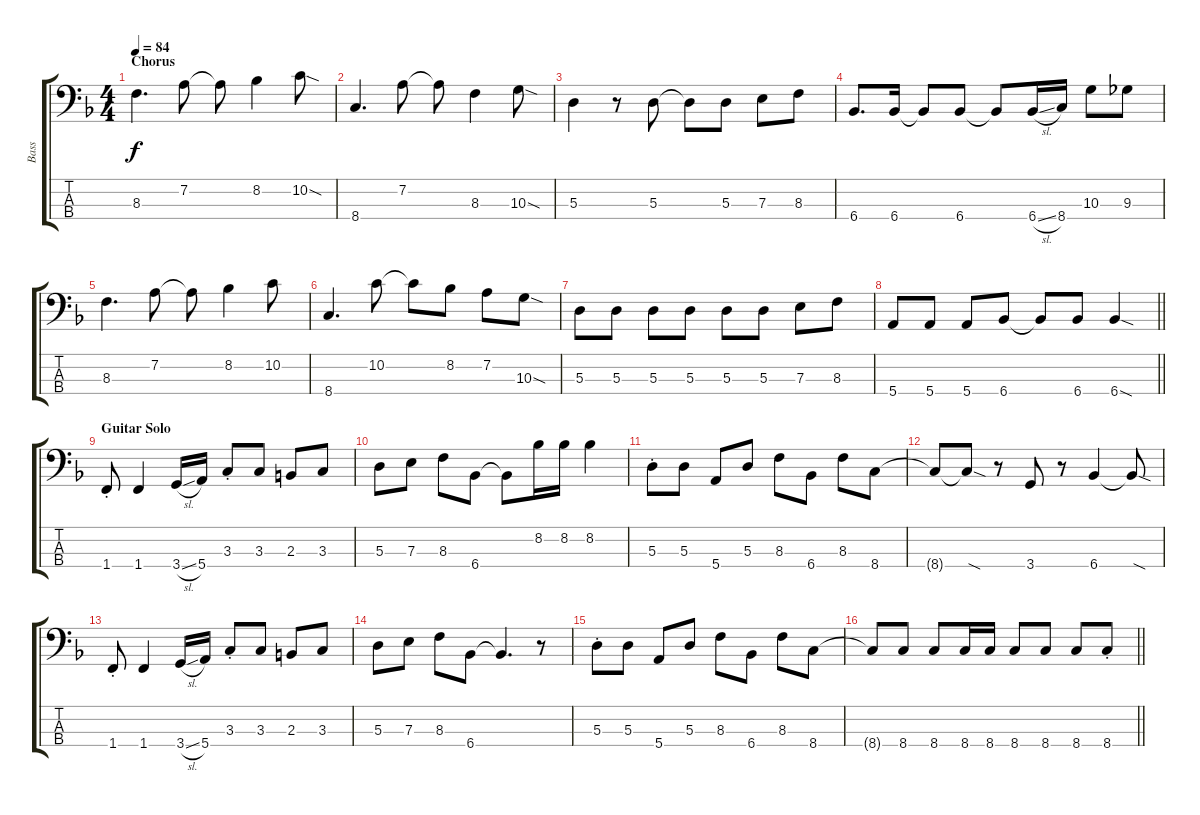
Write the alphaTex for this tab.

\track ("Bass" "Bass") {instrument electricbassfinger}
\staff {score tabs}
\tuning (G2 D2 A1 E1) {hide}
\ts (4 4)
\section ("" "Chorus")
\tempo 84
\clef f4
\ks f
8.3.4{d dy f} 7.2.8 7.2{t}.8 8.2.4 10.2{sod}.8 |
8.4.4{d} 7.2.8 7.2{t}.8 8.3.4 10.3{sod}.8 |
5.3.4 r.8 5.3.8 5.3{t}.8 5.3.8 7.3.8 8.3.8 |
6.4.8{d} 6.4.16 6.4{t}.8 6.4.8 6.4{t}.8 6.4{sl}.16 8.4.16 10.3.8 9.3.8 |
8.3.4{d} 7.2.8 7.2{t}.8 8.2.4 10.2.8 |
8.4.4{d} 10.2.8 10.2{t}.8 8.2.8 7.2.8 10.3{sod}.8 |
5.3.8 5.3.8 5.3.8 5.3.8 5.3.8 5.3.8 7.3.8 8.3.8 |
\barLineRight lightlight
5.4.8 5.4.8 5.4.8 6.4.8 6.4{t}.8 6.4.8 6.4{sod}.4 |
\section ("" "Guitar Solo")
1.4{st}.8 1.4.4 3.4{sl}.16 5.4.16 3.3{st}.8 3.3.8 2.3.8 3.3.8 |
5.3.8 7.3.8 8.3.8 6.4.8 6.4{t}.8 8.2.16 8.2.16 8.2.4 |
5.3{st}.8 5.3.8 5.4.8 5.3.8 8.3.8 6.4.8 8.3.8 8.4.8 |
8.4{t}.8 8.4{sod t}.8 r.8 3.4.8 r.8 6.4.4 6.4{sod t}.8 |
1.4{st}.8 1.4.4 3.4{sl}.16 5.4.16 3.3{st}.8 3.3.8 2.3.8 3.3.8 |
5.3.8 7.3.8 8.3.8 6.4.8 6.4{t}.4{d} r.8 |
5.3{st}.8 5.3.8 5.4.8 5.3.8 8.3.8 6.4.8 8.3.8 8.4.8 |
\barLineRight lightlight
8.4{t}.8 8.4.8 8.4.8 8.4.16 8.4.16 8.4.8 8.4.8 8.4.8 8.4{st}.8
